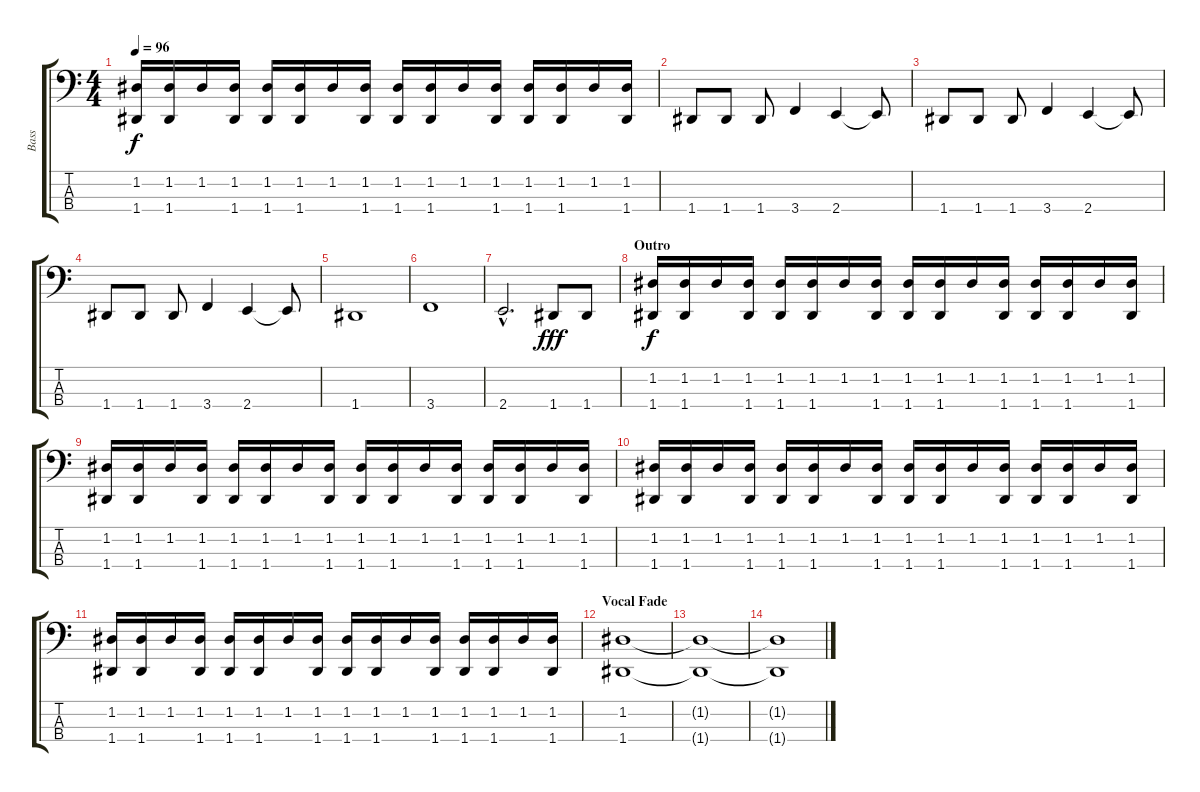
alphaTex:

\track ("Bass" "Bass") {instrument acousticguitarnylon}
\staff {score tabs}
\tuning (G2 D2 A1 D1) {hide}
\ts (4 4)
\tempo 96
\clef f4
\ks c
(1.2 1.4).16{dy f} (1.2 1.4).16 1.2.16 (1.2 1.4).16 (1.2 1.4).16 (1.2 1.4).16 1.2.16 (1.2 1.4).16 (1.2 1.4).16 (1.2 1.4).16 1.2.16 (1.2 1.4).16 (1.2 1.4).16 (1.2 1.4).16 1.2.16 (1.2 1.4).16 |
1.4.8 1.4.8 1.4.8 3.4.4 2.4.4 2.4{t}.8 |
1.4.8 1.4.8 1.4.8 3.4.4 2.4.4 2.4{t}.8 |
1.4.8 1.4.8 1.4.8 3.4.4 2.4.4 2.4{t}.8 |
1.4.1 |
3.4.1 |
2.4{hac}.2{d} 1.4.8{dy fff} 1.4.8 |
\section ("" "Outro")
(1.2 1.4).16{dy f} (1.2 1.4).16 1.2.16 (1.2 1.4).16 (1.2 1.4).16 (1.2 1.4).16 1.2.16 (1.2 1.4).16 (1.2 1.4).16 (1.2 1.4).16 1.2.16 (1.2 1.4).16 (1.2 1.4).16 (1.2 1.4).16 1.2.16 (1.2 1.4).16 |
(1.2 1.4).16 (1.2 1.4).16 1.2.16 (1.2 1.4).16 (1.2 1.4).16 (1.2 1.4).16 1.2.16 (1.2 1.4).16 (1.2 1.4).16 (1.2 1.4).16 1.2.16 (1.2 1.4).16 (1.2 1.4).16 (1.2 1.4).16 1.2.16 (1.2 1.4).16 |
(1.2 1.4).16 (1.2 1.4).16 1.2.16 (1.2 1.4).16 (1.2 1.4).16 (1.2 1.4).16 1.2.16 (1.2 1.4).16 (1.2 1.4).16 (1.2 1.4).16 1.2.16 (1.2 1.4).16 (1.2 1.4).16 (1.2 1.4).16 1.2.16 (1.2 1.4).16 |
(1.2 1.4).16 (1.2 1.4).16 1.2.16 (1.2 1.4).16 (1.2 1.4).16 (1.2 1.4).16 1.2.16 (1.2 1.4).16 (1.2 1.4).16 (1.2 1.4).16 1.2.16 (1.2 1.4).16 (1.2 1.4).16 (1.2 1.4).16 1.2.16 (1.2 1.4).16 |
\section ("" "Vocal Fade")
(1.2 1.4).1 |
(1.2{t} 1.4{t}).1 |
(1.2{t} 1.4{t}).1
